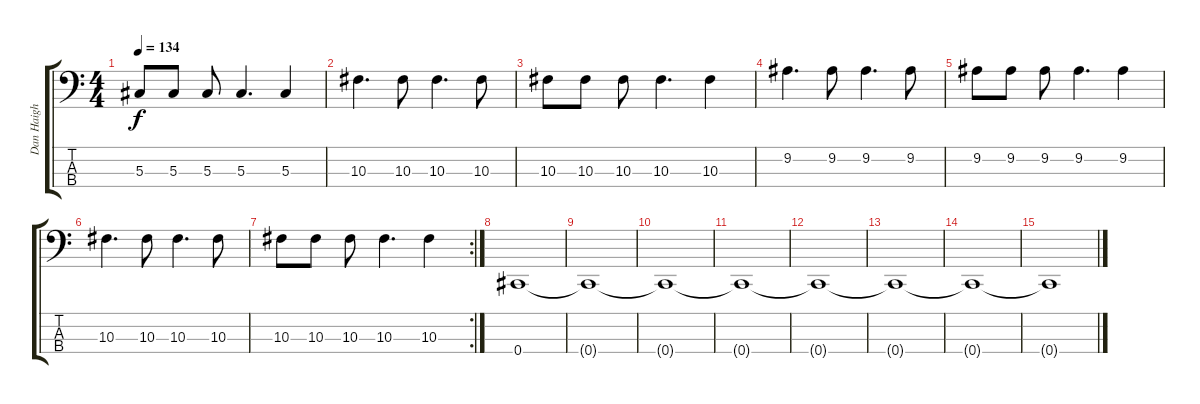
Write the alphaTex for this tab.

\track ("Dan Haigh" "Dan Haigh") {instrument electricbasspick}
\staff {score tabs}
\tuning (Gb2 Db2 Ab1 Db1) {hide}
\ts (4 4)
\tempo 134
\clef f4
\ks c
5.3.8{dy f} 5.3.8 5.3.8 5.3.4{d} 5.3.4 |
10.3.4{d} 10.3.8 10.3.4{d} 10.3.8 |
10.3.8 10.3.8 10.3.8 10.3.4{d} 10.3.4 |
9.2.4{d} 9.2.8 9.2.4{d} 9.2.8 |
9.2.8 9.2.8 9.2.8 9.2.4{d} 9.2.4 |
10.3.4{d} 10.3.8 10.3.4{d} 10.3.8 |
\rc 2
10.3.8 10.3.8 10.3.8 10.3.4{d} 10.3.4 |
0.4.1 |
0.4{t}.1 |
0.4{t}.1 |
0.4{t}.1 |
0.4{t}.1 |
0.4{t}.1 |
0.4{t}.1 |
0.4{t}.1
